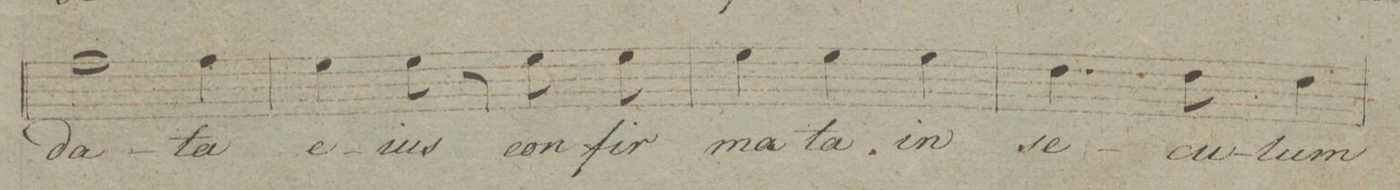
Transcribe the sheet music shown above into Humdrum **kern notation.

**kern	**text	**dynam
*I"Tenore.	*	*
*clefC4	*	*
*k[f#]	*	*
*M3/4	*	*
2e\	-da-	.
4e\	-ta	.
=63	=63	=63
4d\	e-	.
8d\	-ius	.
8r	.	.
8d\	con-	.
8d\	-fir-	.
=64	=64	=64
4d\	-ma-	.
4d\	-ta	.
4d\	in	.
=65	=65	=65
4.c\	se-	.
8c\	-cu-	.
4c\	-lum	.
=66	=66	=66
*-	*-	*-
